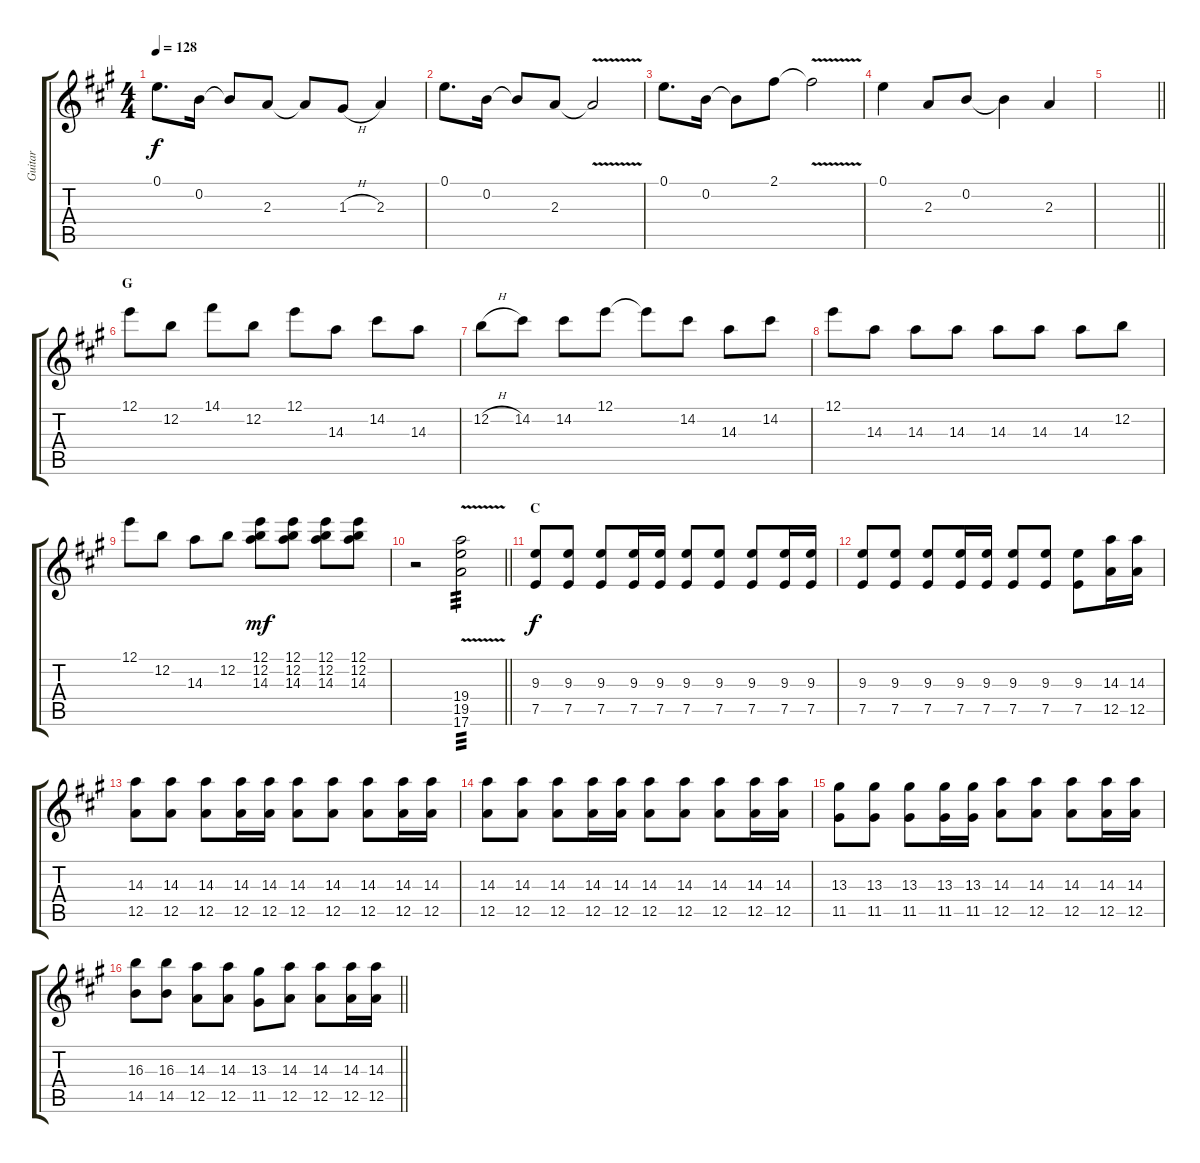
\track ("Guitar" "Guitar") {instrument distortionguitar}
\staff {score tabs}
\tuning (E4 B3 G3 D3 A2 E2) {hide}
\ts (4 4)
\tempo 128
\clef g2
\ks a
0.1.8{d dy f} 0.2.16 0.2{t}.8 2.3.8 2.3{t}.8 1.3{h}.8 2.3.4 |
0.1.8{d} 0.2.16 0.2{t}.8 2.3.8 2.3{v t}.2 |
0.1.8{d} 0.2.16 0.2{t}.8 2.1.8 2.1{v t}.2 |
0.1.4 2.3.8 0.2.8 0.2{t}.4 2.3.4 |
\barLineRight lightlight
|
\section ("" "G")
12.1.8 12.2.8 14.1.8 12.2.8 12.1.8 14.3.8 14.2.8 14.3.8 |
12.2{h}.8 14.2.8 14.2.8 12.1.8 12.1{t}.8 14.2.8 14.3.8 14.2.8 |
12.1.8 14.3.8 14.3.8 14.3.8 14.3.8 14.3.8 14.3.8 12.2.8 |
12.1.8 12.2.8 14.3.8 12.2.8 (12.1 12.2 14.3).8{dy mf} (12.1 12.2 14.3).8 (12.1 12.2 14.3).8 (12.1 12.2 14.3).8 |
\barLineRight lightlight
r.2 (19.4{v} 19.5{v} 17.6{v}).2{tp 3} |
\section ("" "C")
(9.3 7.5).8{dy f} (9.3 7.5).8 (9.3 7.5).8 (9.3 7.5).16 (9.3 7.5).16 (9.3 7.5).8 (9.3 7.5).8 (9.3 7.5).8 (9.3 7.5).16 (9.3 7.5).16 |
(9.3 7.5).8 (9.3 7.5).8 (9.3 7.5).8 (9.3 7.5).16 (9.3 7.5).16 (9.3 7.5).8 (9.3 7.5).8 (9.3 7.5).8 (14.3 12.5).16 (14.3 12.5).16 |
(14.3 12.5).8 (14.3 12.5).8 (14.3 12.5).8 (14.3 12.5).16 (14.3 12.5).16 (14.3 12.5).8 (14.3 12.5).8 (14.3 12.5).8 (14.3 12.5).16 (14.3 12.5).16 |
(14.3 12.5).8 (14.3 12.5).8 (14.3 12.5).8 (14.3 12.5).16 (14.3 12.5).16 (14.3 12.5).8 (14.3 12.5).8 (14.3 12.5).8 (14.3 12.5).16 (14.3 12.5).16 |
(13.3 11.5).8 (13.3 11.5).8 (13.3 11.5).8 (13.3 11.5).16 (13.3 11.5).16 (14.3 12.5).8 (14.3 12.5).8 (14.3 12.5).8 (14.3 12.5).16 (14.3 12.5).16 |
\barLineRight lightlight
(16.3 14.5).8 (16.3 14.5).8 (14.3 12.5).8 (14.3 12.5).8 (13.3 11.5).8 (14.3 12.5).8 (14.3 12.5).8 (14.3 12.5).16 (14.3 12.5).16
